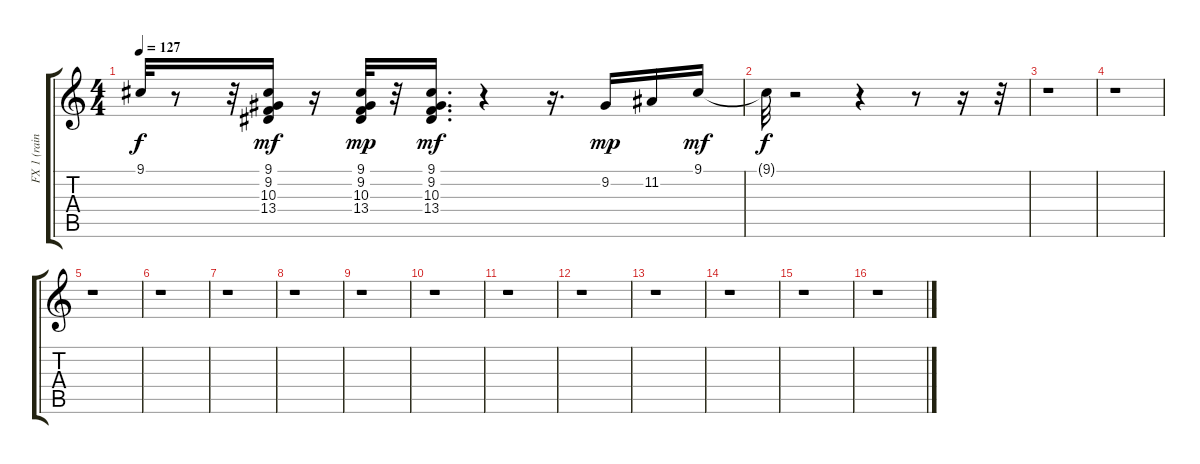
\track ("FX 1 (rain)" "FX 1 (rain") {instrument fx1rain}
\staff {score tabs}
\tuning (E4 B3 G3 D3 A2 E2) {hide}
\ts (4 4)
\tempo 127
\clef g2
\ks c
9.1{t}.32{dy f} r.8 r.32 (9.1 9.2 10.3 13.4).16{dy mf} r.16 (9.1 9.2 10.3 13.4).32{dy mp} r.32 (9.1 9.2 10.3 13.4).16{d dy mf} r.4 r.16{d} 9.2.16{dy mp} 11.2.16 9.1.16{dy mf} |
9.1{t}.32{dy f} r.2 r.4 r.8 r.16 r.32 |
r.1 |
r.1 |
r.1 |
r.1 |
r.1 |
r.1 |
r.1 |
r.1 |
r.1 |
r.1 |
r.1 |
r.1 |
r.1 |
r.1
